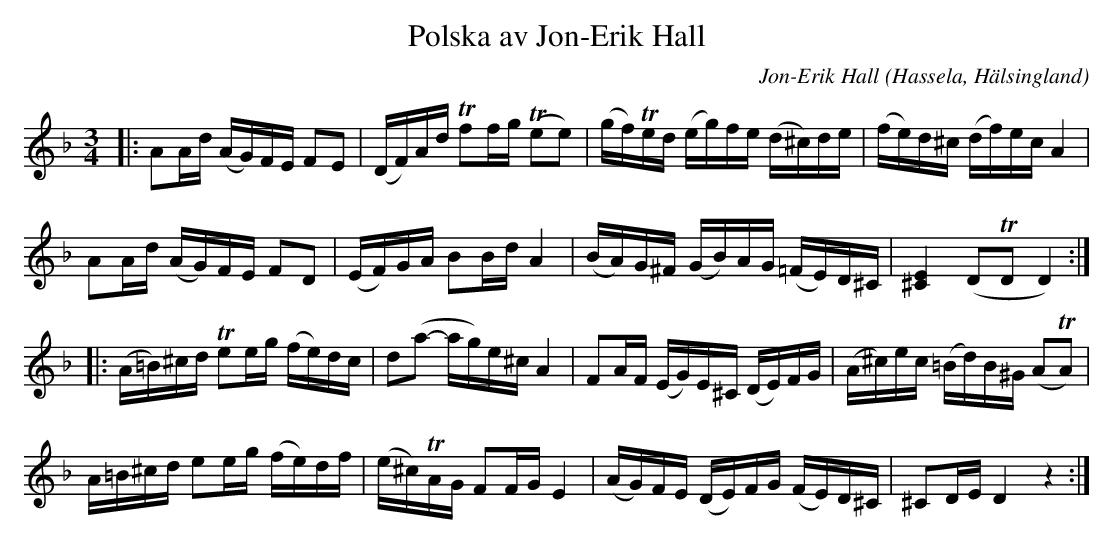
X:1
T:Polska av Jon-Erik Hall
O:Hassela, Hälsingland
C:Jon-Erik Hall
M:3/4
L:1/16
K:Dm
|:A2Ad (AG)FE F2E2|(DF)Ad Tf2fg (Te2e2)|(gf)Ted (eg)fe (d^c)de|(fe)d^c (df)ec A4|
A2Ad (AG)FE F2D2|(EF)GA B2Bd A4|(BA)G^F (GB)AG (=FE)D^C|[E^C]4 (D2TD2 D4):|
|:(A=B)^cd Te2eg (fe)dc|d2(a2- ag)e^c A4|F2AF (EG)E^C (DE)FG|(A^c)ec (=Bd)B^G (A2TA2)|
A=B^cd e2eg (fe)df|(e^c)TAG F2FG E4|(AG)FE (DE)FG (FE)D^C|^C2DE D4 z4:|
